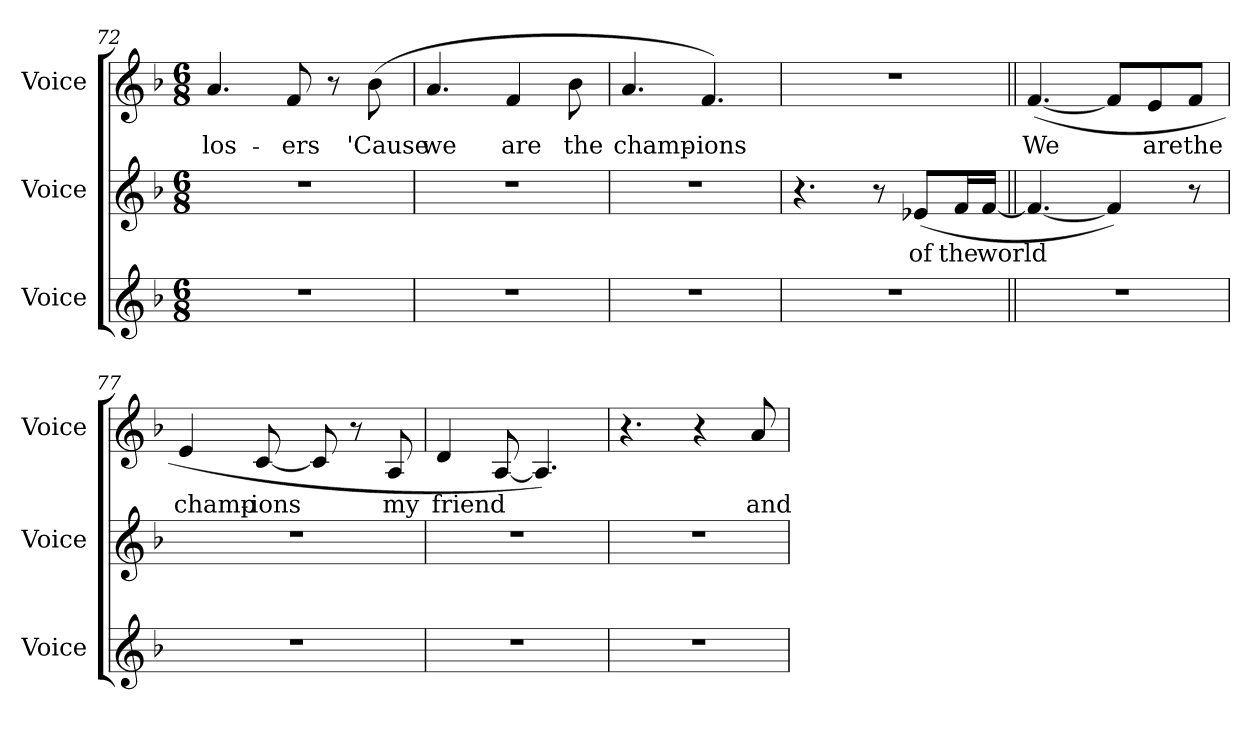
**kern	**kern	**text	**kern	**text
*part3	*part2	*part2	*part1	*part1
*staff3	*staff2	*staff2	*staff1	*staff1
*I"Voice	*I"Voice	*	*I"Voice	*
*I'Voice	*I'Voice	*	*I'Voice	*
*clefG2	*clefG2	*	*clefG2	*
*k[b-]	*k[b-]	*	*k[b-]	*
*F:	*F:	*	*F:	*
*M6/8	*M6/8	*	*M6/8	*
=72	=72	=72	=72	=72
!LO:N:vis=1	!LO:N:vis=1	!	!	!
!	!	!	!	!LO:LY:b:color=#000000
2.r	2.r	.	4.ai/	los-
!	!	!	!	!LO:LY:b:color=#000000
.	.	.	8fi/	-ers
.	.	.	8r	.
!	!	!	!	!LO:LY:b:color=#000000
.	.	.	(8b-i\	'Cause
=73	=73	=73	=73	=73
!LO:N:vis=1	!LO:N:vis=1	!	!	!
!	!	!	!	!LO:LY:b:color=#000000
2.r	2.r	.	4.ai/	we
!	!	!	!	!LO:LY:b:color=#000000
.	.	.	4fi/	are
!	!	!	!	!LO:LY:b:color=#000000
.	.	.	8b-i\	the
=74	=74	=74	=74	=74
!LO:N:vis=1	!LO:N:vis=1	!	!	!
!	!	!	!	!LO:LY:b:color=#000000
2.r	2.r	.	4.ai/	champ-
!	!	!	!	!LO:LY:b:color=#000000
.	.	.	4.fi/)	-ions
!!LO:LB:g=z
=75	=75	=75	=75	=75
!LO:N:vis=1	!	!	!LO:N:vis=1	!
2.r	4.r	.	2.r	.
.	8r	.	.	.
!	!	!LO:LY:b:color=#000000	!	!
.	(8e-Xi/L	of	.	.
!	!	!LO:LY:b:color=#000000	!	!
.	16fi/L	the	.	.
!	!	!LO:LY:b:color=#000000	!	!
.	[16fi/JJ	world	.	.
=76||	=76||	=76||	=76||	=76||
!LO:N:vis=1	!	!	!	!
!	!	!	!	!LO:LY:b:color=#000000
2.r	4.fi/_	.	([4.fi/	We
.	4fi/])	.	8fi/L]	.
!	!	!	!	!LO:LY:b:color=#000000
.	.	.	8ei/	are
!	!	!	!	!LO:LY:b:color=#000000
.	8r	.	8fi/J	the
=77	=77	=77	=77	=77
!LO:N:vis=1	!LO:N:vis=1	!	!	!
!	!	!	!	!LO:LY:b:color=#000000
2.r	2.r	.	4ei/	champ-
!	!	!	!	!LO:LY:b:color=#000000
.	.	.	[8ci/	-ions
.	.	.	8ci/]	.
.	.	.	8r	.
!	!	!	!	!LO:LY:b:color=#000000
.	.	.	8Ai/	my
=78	=78	=78	=78	=78
!LO:N:vis=1	!LO:N:vis=1	!	!	!
!	!	!	!	!LO:LY:b:color=#000000
2.r	2.r	.	4di/	friend
.	.	.	[8Ai/	.
.	.	.	4.Ai/])	.
=79	=79	=79	=79	=79
!LO:N:vis=1	!LO:N:vis=1	!	!	!
2.r	2.r	.	4.r	.
.	.	.	4r	.
!	!	!	!	!LO:LY:b:color=#000000
.	.	.	8ai/	and
=	=	=	=	=
*-	*-	*-	*-	*-
